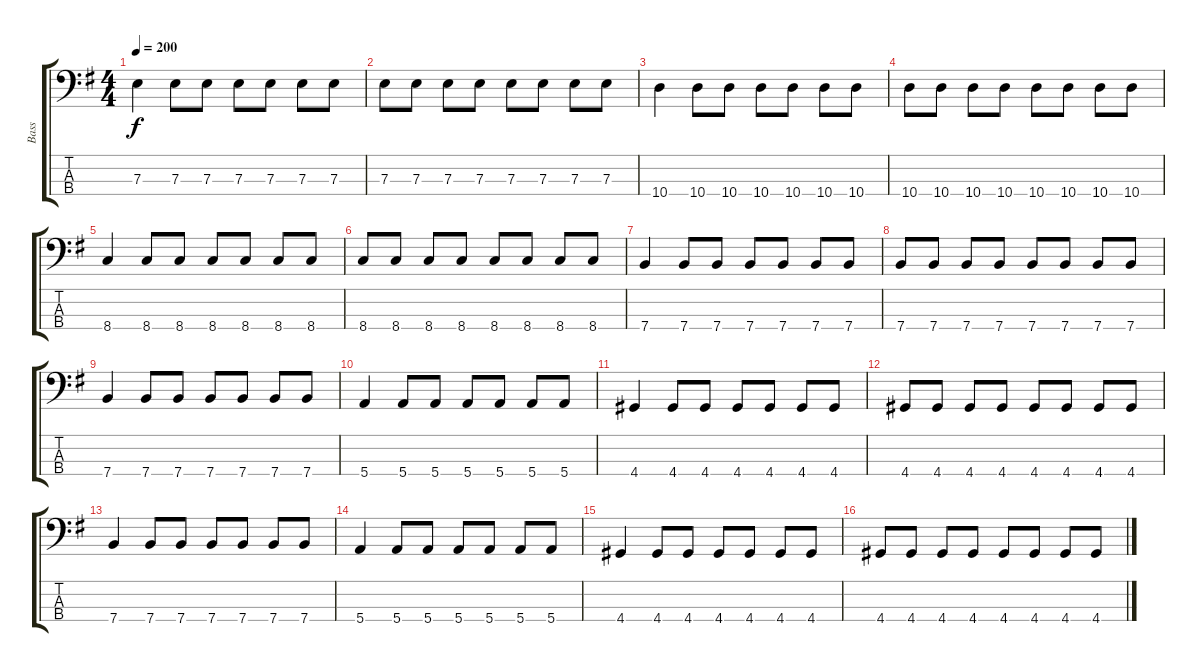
\track ("Bass" "Bass") {instrument electricbassfinger}
\staff {score tabs}
\tuning (G2 D2 A1 E1) {hide}
\ts (4 4)
\tempo 200
\clef f4
\ks eminor
7.3.4{dy f} 7.3.8 7.3.8 7.3.8 7.3.8 7.3.8 7.3.8 |
7.3.8 7.3.8 7.3.8 7.3.8 7.3.8 7.3.8 7.3.8 7.3.8 |
10.4.4 10.4.8 10.4.8 10.4.8 10.4.8 10.4.8 10.4.8 |
10.4.8 10.4.8 10.4.8 10.4.8 10.4.8 10.4.8 10.4.8 10.4.8 |
8.4.4 8.4.8 8.4.8 8.4.8 8.4.8 8.4.8 8.4.8 |
8.4.8 8.4.8 8.4.8 8.4.8 8.4.8 8.4.8 8.4.8 8.4.8 |
7.4.4 7.4.8 7.4.8 7.4.8 7.4.8 7.4.8 7.4.8 |
7.4.8 7.4.8 7.4.8 7.4.8 7.4.8 7.4.8 7.4.8 7.4.8 |
7.4.4 7.4.8 7.4.8 7.4.8 7.4.8 7.4.8 7.4.8 |
5.4.4 5.4.8 5.4.8 5.4.8 5.4.8 5.4.8 5.4.8 |
4.4.4 4.4.8 4.4.8 4.4.8 4.4.8 4.4.8 4.4.8 |
4.4.8 4.4.8 4.4.8 4.4.8 4.4.8 4.4.8 4.4.8 4.4.8 |
7.4.4 7.4.8 7.4.8 7.4.8 7.4.8 7.4.8 7.4.8 |
5.4.4 5.4.8 5.4.8 5.4.8 5.4.8 5.4.8 5.4.8 |
4.4.4 4.4.8 4.4.8 4.4.8 4.4.8 4.4.8 4.4.8 |
4.4.8 4.4.8 4.4.8 4.4.8 4.4.8 4.4.8 4.4.8 4.4.8
